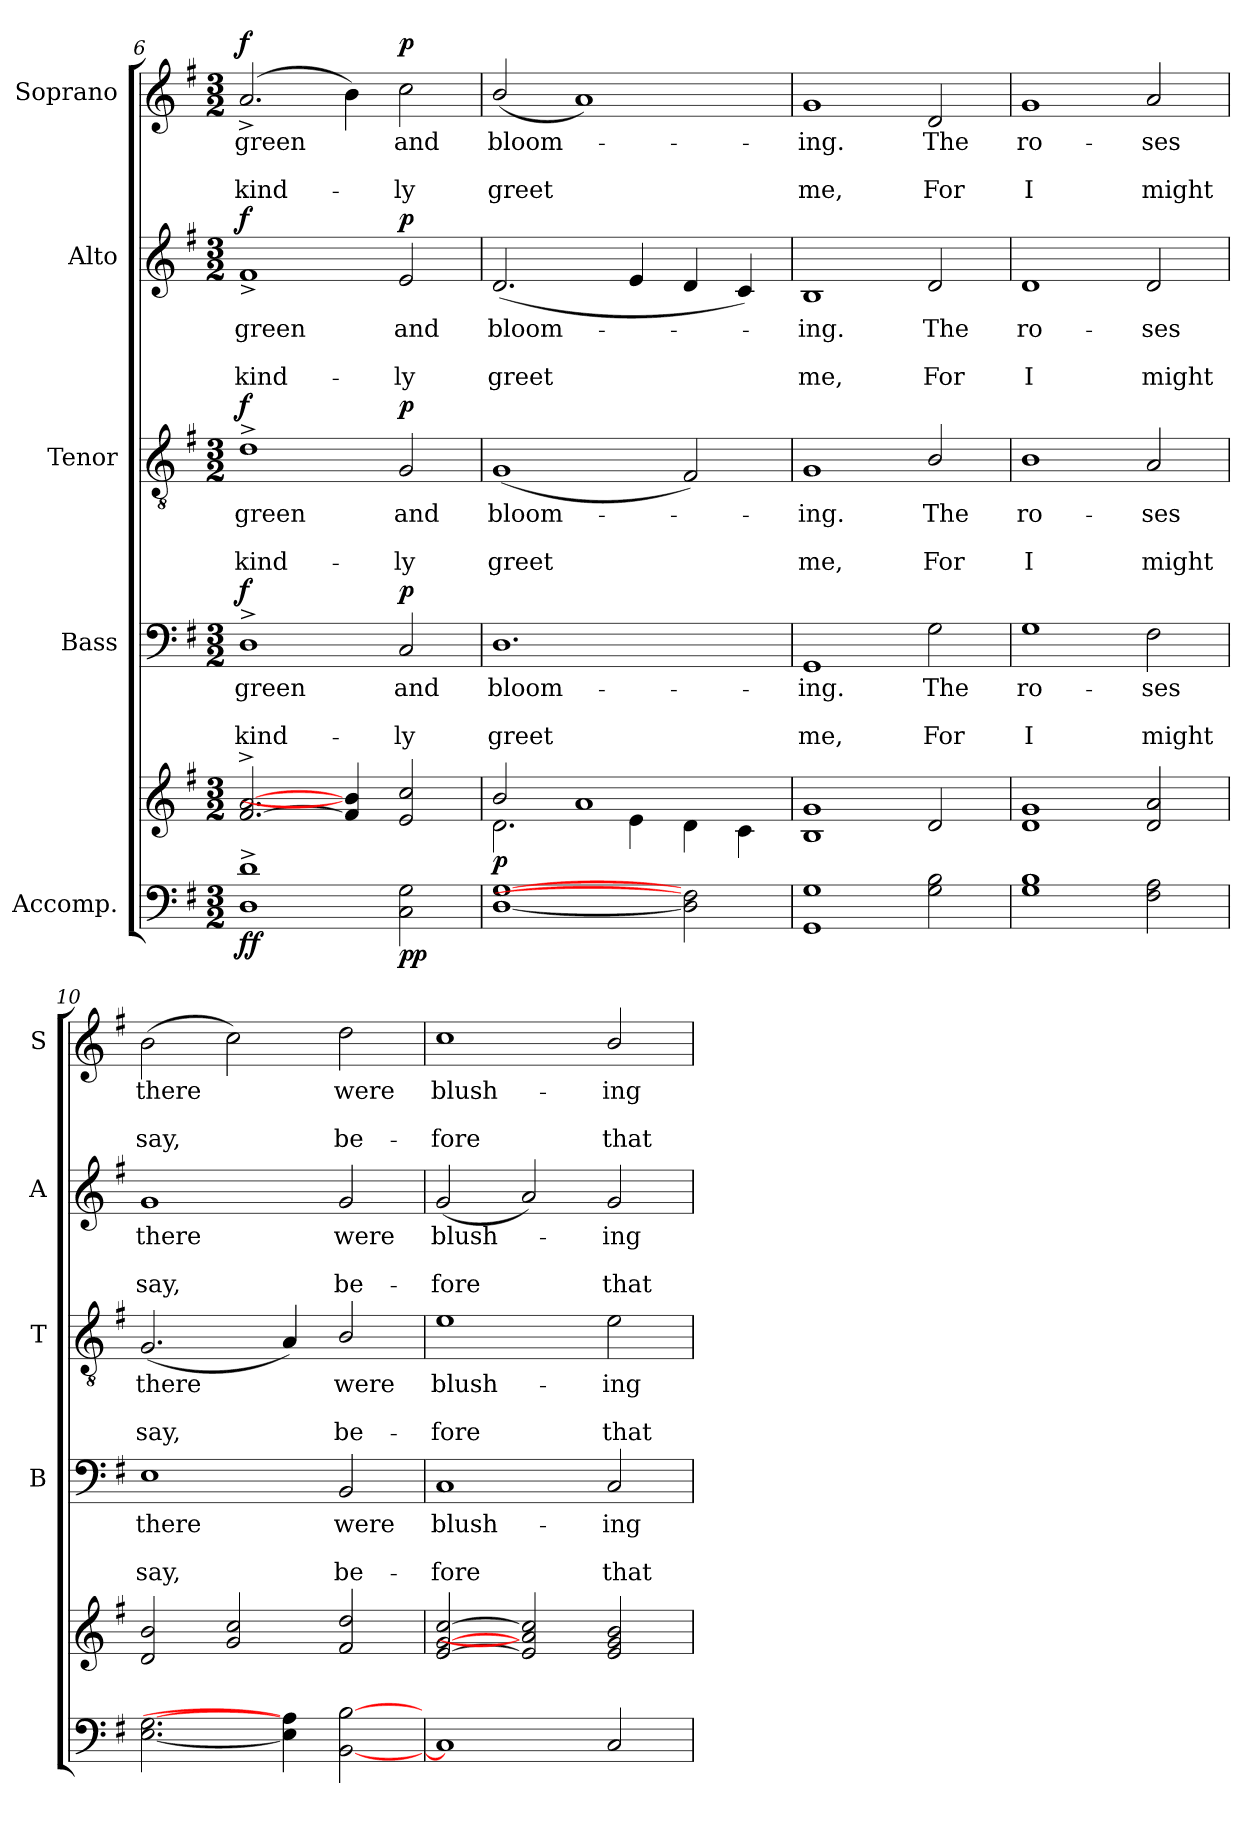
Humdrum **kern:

**kern	**kern	**dynam	**kern	**text	**text	**text	**dynam	**kern	**text	**text	**text	**dynam	**kern	**text	**text	**text	**dynam	**kern	**text	**text	**text	**dynam
*part5	*part5	*part5	*part4	*part4	*part4	*part4	*part4	*part3	*part3	*part3	*part3	*part3	*part2	*part2	*part2	*part2	*part2	*part1	*part1	*part1	*part1	*part1
*staff6	*staff5	*staff5/6	*staff4	*staff4	*staff4	*staff4	*staff4	*staff3	*staff3	*staff3	*staff3	*staff3	*staff2	*staff2	*staff2	*staff2	*staff2	*staff1	*staff1	*staff1	*staff1	*staff1
*I"Accomp.	*	*	*I"Bass	*	*	*	*	*I"Tenor	*	*	*	*	*I"Alto	*	*	*	*	*I"Soprano	*	*	*	*
*	*	*	*I'B	*	*	*	*	*I'T	*	*	*	*	*I'A	*	*	*	*	*I'S	*	*	*	*
!!LO:LB:g=z
*clefF4	*clefG2	*	*clefF4	*	*	*	*	*clefGv2	*	*	*	*	*clefG2	*	*	*	*	*clefG2	*	*	*	*
*k[f#]	*k[f#]	*	*k[f#]	*	*	*	*	*k[f#]	*	*	*	*	*k[f#]	*	*	*	*	*k[f#]	*	*	*	*
*G:	*G:	*	*G:	*	*	*	*	*G:	*	*	*	*	*G:	*	*	*	*	*G:	*	*	*	*
*M3/2	*M3/2	*	*M3/2	*	*	*	*	*M3/2	*	*	*	*	*M3/2	*	*	*	*	*M3/2	*	*	*	*
=6	=6	=6	=6	=6	=6	=6	=6	=6	=6	=6	=6	=6	=6	=6	=6	=6	=6	=6	=6	=6	=6	=6
*	*^	*	*	*	*	*	*	*	*	*	*	*	*	*	*	*	*	*	*	*	*	*
!	!	!LO:N:vis=1	!LO:DY:b=2	!	!LO:LY:b	!	!LO:LY:b	!	!	!LO:LY:b	!	!LO:LY:b	!	!	!LO:LY:b	!	!LO:LY:b	!	!	!LO:LY:b	!	!LO:LY:b	!
!	!	!	!LO:DY:n=1:b	!	!	!	!	!LO:DY:b	!	!	!	!	!LO:DY:b	!	!	!	!	!LO:DY:b	!	!	!	!	!LO:DY:b
1D^ 1d^	[2.f#^ [2.a^	1.ryy	f f	1D^	green	.	kind-	f	1d^	green	.	kind-	f	1f#^	green	.	kind-	f	(<2.a^	green	.	kind-	f
.	4f#] 4b]	.	.	.	.	.	.	.	.	.	.	.	.	.	.	.	.	.	4b)	.	.	.	.
!	!	!	!LO:DY:n=2:b=2	!	!LO:LY:b	!	!LO:LY:b	!	!	!LO:LY:b	!	!LO:LY:b	!	!	!LO:LY:b	!	!LO:LY:b	!	!	!LO:LY:b	!	!LO:LY:b	!
!	!	!	!LO:DY:n=3:b	!	!	!	!	!LO:DY:b	!	!	!	!	!LO:DY:b	!	!	!	!	!LO:DY:b	!	!	!	!	!LO:DY:b
2C 2G	2e 2cc	.	p p	2C	and	.	ly	p	2G	and	.	ly	p	2e	and	.	ly	p	2cc	and	.	ly	p
=7	=7	=7	=7	=7	=7	=7	=7	=7	=7	=7	=7	=7	=7	=7	=7	=7	=7	=7	=7	=7	=7	=7	=7
!	!	!	!LO:DY:b	!	!LO:LY:b	!	!LO:LY:b	!	!	!LO:LY:b	!	!LO:LY:b	!	!	!LO:LY:b	!	!LO:LY:b	!	!	!LO:LY:b	!	!LO:LY:b	!
[1D [1G	2b/	2.d\	p	1.D	bloom-	.	-greet	.	(<1G	bloom-	.	greet	.	(<2.d	bloom-	.	greet	.	(<2b/	bloom-	.	greet	.
.	1a	.	.	.	.	.	.	.	.	.	.	.	.	.	.	.	.	.	1a)	.	.	.	.
.	.	4e\	.	.	.	.	.	.	.	.	.	.	.	4e	.	.	.	.	.	.	.	.	.
2D] 2F#]	.	4d\	.	.	.	.	.	.	2F#)	.	.	.	.	4d	.	.	.	.	.	.	.	.	.
.	.	4c\	.	.	.	.	.	.	.	.	.	.	.	4c)	.	.	.	.	.	.	.	.	.
=8	=8	=8	=8	=8	=8	=8	=8	=8	=8	=8	=8	=8	=8	=8	=8	=8	=8	=8	=8	=8	=8	=8	=8
!	!	!LO:N:vis=1	!	!	!LO:LY:b	!	!LO:LY:b	!	!	!LO:LY:b	!	!LO:LY:b	!	!	!LO:LY:b	!	!LO:LY:b	!	!	!LO:LY:b	!	!LO:LY:b	!
1GG 1G	1B 1g	1.ryy	.	1GG	ing.	.	me,	.	1G	ing.	.	me,	.	1B	ing.	.	me,	.	1g	ing.	.	me,	.
!	!	!	!	!	!LO:LY:b	!	!LO:LY:b	!	!	!LO:LY:b	!	!LO:LY:b	!	!	!LO:LY:b	!	!LO:LY:b	!	!	!LO:LY:b	!	!LO:LY:b	!
2G 2B	2d	.	.	2G	The	.	For	.	2B/	The	.	For	.	2d	The	.	For	.	2d	The	.	For	.
=9	=9	=9	=9	=9	=9	=9	=9	=9	=9	=9	=9	=9	=9	=9	=9	=9	=9	=9	=9	=9	=9	=9	=9
!	!	!LO:N:vis=1	!	!	!LO:LY:b	!	!LO:LY:b	!	!	!LO:LY:b	!	!LO:LY:b	!	!	!LO:LY:b	!	!LO:LY:b	!	!	!LO:LY:b	!	!LO:LY:b	!
1G 1B	1d 1g	1.ryy	.	1G	ro-	.	-I	.	1B	ro-	.	-I	.	1d	ro-	.	-I	.	1g	ro-	.	-I	.
!	!	!	!	!	!LO:LY:b	!	!LO:LY:b	!	!	!LO:LY:b	!	!LO:LY:b	!	!	!LO:LY:b	!	!LO:LY:b	!	!	!LO:LY:b	!	!LO:LY:b	!
2F# 2A	2d 2a	.	.	2F#	ses	.	might	.	2A	ses	.	might	.	2d	ses	.	might	.	2a	ses	.	might	.
=10	=10	=10	=10	=10	=10	=10	=10	=10	=10	=10	=10	=10	=10	=10	=10	=10	=10	=10	=10	=10	=10	=10	=10
!	!	!LO:N:vis=1	!	!	!LO:LY:b	!	!LO:LY:b	!	!	!LO:LY:b	!	!LO:LY:b	!	!	!LO:LY:b	!	!LO:LY:b	!	!	!LO:LY:b	!	!LO:LY:b	!
[2.E [2.G	2d 2b	1.ryy	.	1E	there	.	say,	.	(<2.G	there	.	say,	.	1g	there	.	say,	.	(>2b	there	.	say,	.
.	2g 2cc	.	.	.	.	.	.	.	.	.	.	.	.	.	.	.	.	.	2cc)	.	.	.	.
4E] 4A]	.	.	.	.	.	.	.	.	4A)	.	.	.	.	.	.	.	.	.	.	.	.	.	.
!	!	!	!	!	!LO:LY:b	!	!LO:LY:b	!	!	!LO:LY:b	!	!LO:LY:b	!	!	!LO:LY:b	!	!LO:LY:b	!	!	!LO:LY:b	!	!LO:LY:b	!
[2BB [2B	2f# 2dd	.	.	2BB	were	.	be-	.	2B/	were	.	be-	.	2g	were	.	be-	.	2dd	were	.	be-	.
=11	=11	=11	=11	=11	=11	=11	=11	=11	=11	=11	=11	=11	=11	=11	=11	=11	=11	=11	=11	=11	=11	=11	=11
!	!	!LO:N:vis=1	!	!	!LO:LY:b	!	!LO:LY:b	!	!	!LO:LY:b	!	!LO:LY:b	!	!	!LO:LY:b	!	!LO:LY:b	!	!	!LO:LY:b	!	!LO:LY:b	!
1C]	[2e [2g [2cc	1.ryy	.	1C	-blush-	.	-fore	.	1e	-blush-	.	-fore	.	(<2g	-blush-	.	fore	.	1cc	-blush-	.	-fore	.
.	2e] 2a] 2cc]	.	.	.	.	.	.	.	.	.	.	.	.	2a)	.	.	.	.	.	.	.	.	.
!	!	!	!	!	!LO:LY:b	!	!LO:LY:b	!	!	!LO:LY:b	!	!LO:LY:b	!	!	!LO:LY:b	!	!LO:LY:b	!	!	!LO:LY:b	!	!LO:LY:b	!
2C	2e/ 2g/ 2b/	.	.	2C	ing	.	that	.	2e	ing	.	that	.	2g	ing	.	that	.	2b/	ing	.	that	.
*	*v	*v	*	*	*	*	*	*	*	*	*	*	*	*	*	*	*	*	*	*	*	*	*
=	=	=	=	=	=	=	=	=	=	=	=	=	=	=	=	=	=	=	=	=	=	=
*-	*-	*-	*-	*-	*-	*-	*-	*-	*-	*-	*-	*-	*-	*-	*-	*-	*-	*-	*-	*-	*-	*-
